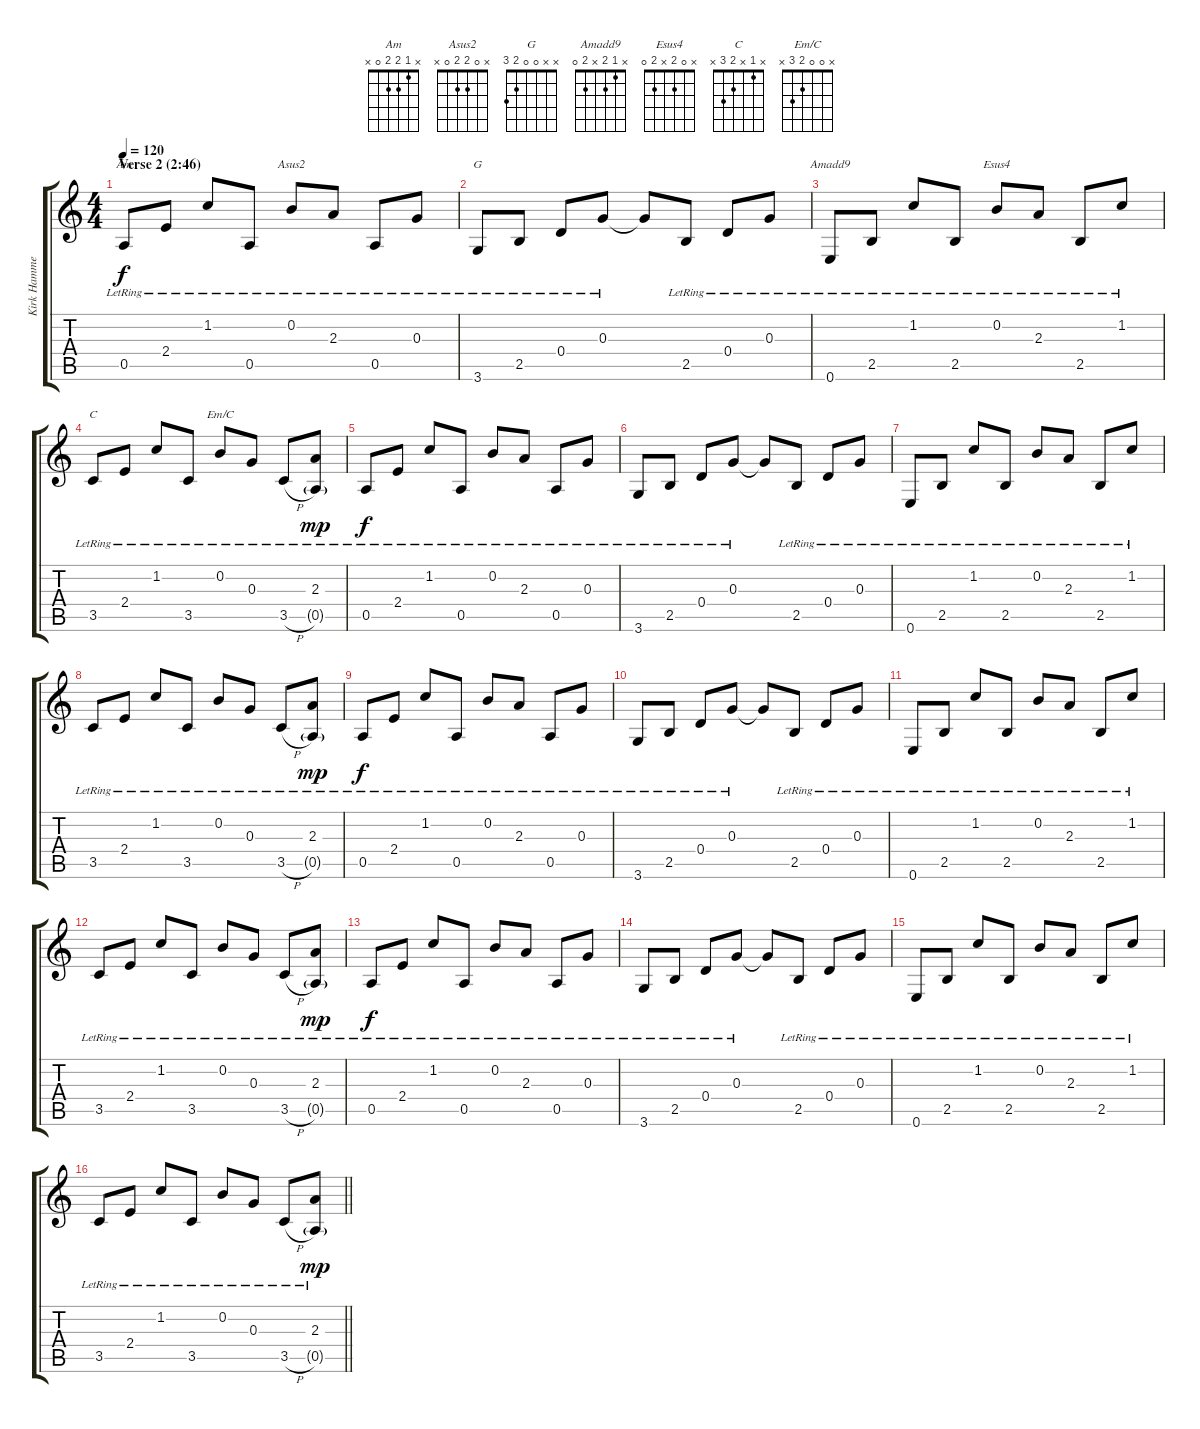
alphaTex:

\track ("Kirk Hammet Rhythm Gtr." "Kirk Hamme") {instrument electricguitarclean}
\staff {score tabs}
\tuning (E4 B3 G3 D3 A2 E2) {hide}
\chord ("Am" x 1 2 2 0 x)
\chord ("Asus2" x 0 2 2 0 x)
\chord ("G" x x 0 0 2 3)
\chord ("Amadd9" x 1 2 x 2 0)
\chord ("Esus4" x 0 2 x 2 0)
\chord ("C" x 1 x 2 3 x)
\chord ("Em/C" x 0 0 2 3 x)
\ts (4 4)
\section ("" "Verse 2 (2:46)")
\tempo 120
\clef g2
\ks aminor
0.5{lr}.8{ch "Am" dy f} 2.4{lr}.8 1.2{lr}.8 0.5{lr}.8 0.2{lr}.8{ch "Asus2"} 2.3{lr}.8 0.5{lr}.8 0.3{lr}.8 |
3.6{lr}.8{ch "G"} 2.5{lr}.8 0.4{lr}.8 0.3{lr}.8 0.3{t}.8 2.5{lr}.8 0.4{lr}.8 0.3{lr}.8 |
0.6{lr}.8{ch "Amadd9"} 2.5{lr}.8 1.2{lr}.8 2.5{lr}.8 0.2{lr}.8{ch "Esus4"} 2.3{lr}.8 2.5{lr}.8 1.2{lr}.8 |
3.5{lr}.8{ch "C"} 2.4{lr}.8 1.2{lr}.8 3.5{lr}.8 0.2{lr}.8{ch "Em/C"} 0.3{lr}.8 3.5{h lr}.8 (2.3{lr} 0.5{g}).8{dy mp} |
0.5{lr}.8{dy f} 2.4{lr}.8 1.2{lr}.8 0.5{lr}.8 0.2{lr}.8 2.3{lr}.8 0.5{lr}.8 0.3{lr}.8 |
3.6{lr}.8 2.5{lr}.8 0.4{lr}.8 0.3{lr}.8 0.3{t}.8 2.5{lr}.8 0.4{lr}.8 0.3{lr}.8 |
0.6{lr}.8 2.5{lr}.8 1.2{lr}.8 2.5{lr}.8 0.2{lr}.8 2.3{lr}.8 2.5{lr}.8 1.2{lr}.8 |
3.5{lr}.8 2.4{lr}.8 1.2{lr}.8 3.5{lr}.8 0.2{lr}.8 0.3{lr}.8 3.5{h lr}.8 (2.3{lr} 0.5{g}).8{dy mp} |
0.5{lr}.8{dy f} 2.4{lr}.8 1.2{lr}.8 0.5{lr}.8 0.2{lr}.8 2.3{lr}.8 0.5{lr}.8 0.3{lr}.8 |
3.6{lr}.8 2.5{lr}.8 0.4{lr}.8 0.3{lr}.8 0.3{t}.8 2.5{lr}.8 0.4{lr}.8 0.3{lr}.8 |
0.6{lr}.8 2.5{lr}.8 1.2{lr}.8 2.5{lr}.8 0.2{lr}.8 2.3{lr}.8 2.5{lr}.8 1.2{lr}.8 |
3.5{lr}.8 2.4{lr}.8 1.2{lr}.8 3.5{lr}.8 0.2{lr}.8 0.3{lr}.8 3.5{h lr}.8 (2.3{lr} 0.5{g}).8{dy mp} |
0.5{lr}.8{dy f} 2.4{lr}.8 1.2{lr}.8 0.5{lr}.8 0.2{lr}.8 2.3{lr}.8 0.5{lr}.8 0.3{lr}.8 |
3.6{lr}.8 2.5{lr}.8 0.4{lr}.8 0.3{lr}.8 0.3{t}.8 2.5{lr}.8 0.4{lr}.8 0.3{lr}.8 |
0.6{lr}.8 2.5{lr}.8 1.2{lr}.8 2.5{lr}.8 0.2{lr}.8 2.3{lr}.8 2.5{lr}.8 1.2{lr}.8 |
\barLineRight lightlight
3.5{lr}.8 2.4{lr}.8 1.2{lr}.8 3.5{lr}.8 0.2{lr}.8 0.3{lr}.8 3.5{h lr}.8 (2.3{lr} 0.5{g}).8{dy mp}
